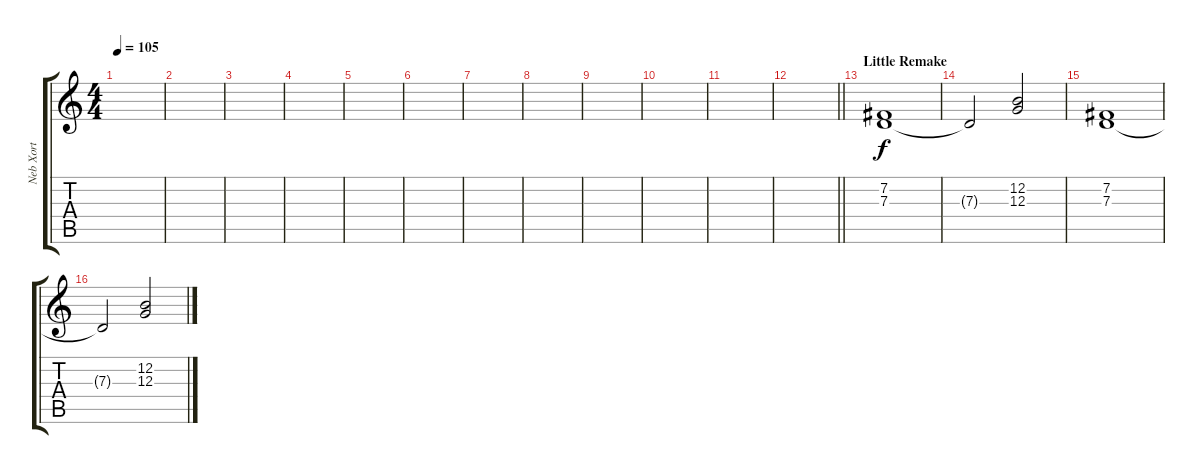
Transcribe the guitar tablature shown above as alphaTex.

\track ("Neb Xort" "Neb Xort") {instrument synthstrings1}
\staff {score tabs}
\tuning (E4 B3 G3 D3 A2 E2) {hide}
\ts (4 4)
\tempo 105
\clef g2
\ks c
|
|
|
|
|
|
|
|
|
|
|
\barLineRight lightlight
|
\section ("" "Little Remake")
(7.2 7.3).1 |
7.3{t}.2 (12.2 12.3).2 |
(7.2 7.3).1 |
7.3{t}.2 (12.2 12.3).2
